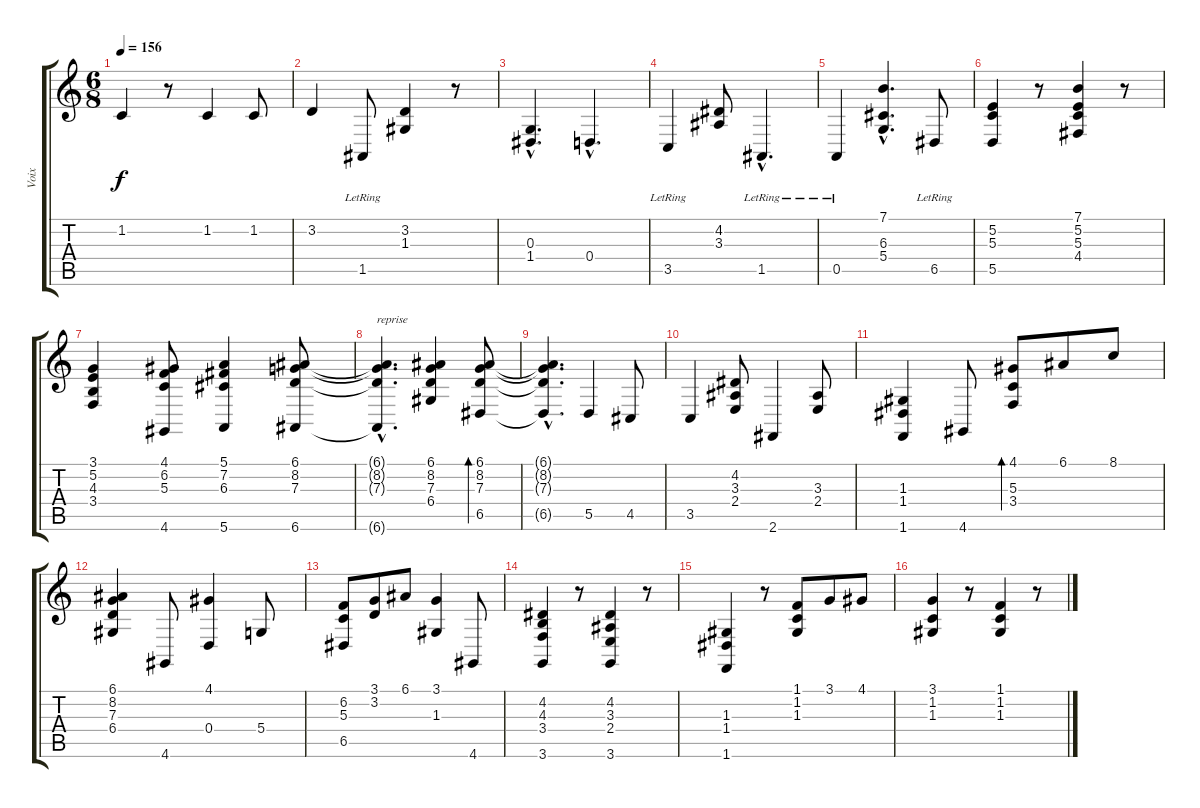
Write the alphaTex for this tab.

\track ("Voix" "Voix") {instrument voiceoohs}
\staff {score tabs}
\tuning (E4 B3 G3 D3 A2 E2) {hide}
\ts (6 8)
\tempo 156
\clef g2
\ks c
1.2.4{dy f} r.8 1.2.4 1.2.8 |
3.2.4 1.5{lr}.8 (3.2 1.3).4 r.8 |
(0.3{hac} 1.4{hac}).4{d} 0.4{hac}.4{d} |
3.5{lr}.4 (4.2 3.3).8 1.5{hac lr}.4{d} |
0.5{lr}.4 (7.1{hac} 6.3{hac} 5.4{hac}).4{d} 6.5{lr}.8 |
(5.2 5.3 5.5).4 r.8 (7.1 5.2 5.3 4.4).4 r.8 |
(3.1 5.2 4.3 3.4).4 (4.1 6.2 5.3 4.6).8 (5.1 7.2 6.3 5.6).4 (6.1 8.2 7.3 6.6).8 |
(6.1{hac t} 8.2{hac t} 7.3{hac t} 6.6{hac t}).4{d txt "reprise"} (6.1 8.2 7.3 6.4).4 (6.1 8.2 7.3 6.5).8{bd 240} |
(6.1{hac t} 8.2{hac t} 7.3{hac t} 6.5{hac t}).4{d} 5.5.4 4.5.8 |
3.5.4 (4.2 3.3 2.4).8 2.6.4 (3.3 2.4).8 |
(1.3 1.4 1.6).4 4.6.8 (4.1 5.3 3.4).8{bd 480} 6.1.8 8.1.8 |
(6.1 8.2 7.3 6.4).4 4.6.8 (4.1 0.4).4 5.4.8 |
(6.2 5.3 6.5).8 (3.1 3.2).8 6.1.8 (3.1 1.3).4 4.6.8 |
(4.2 4.3 3.4 3.6).4 r.8 (4.2 3.3 2.4 3.6).4 r.8 |
(1.3 1.4 1.6).4 r.8 (1.1 1.2 1.3).8 3.1.8 4.1.8 |
(3.1 1.2 1.3).4 r.8 (1.1 1.2 1.3).4 r.8
